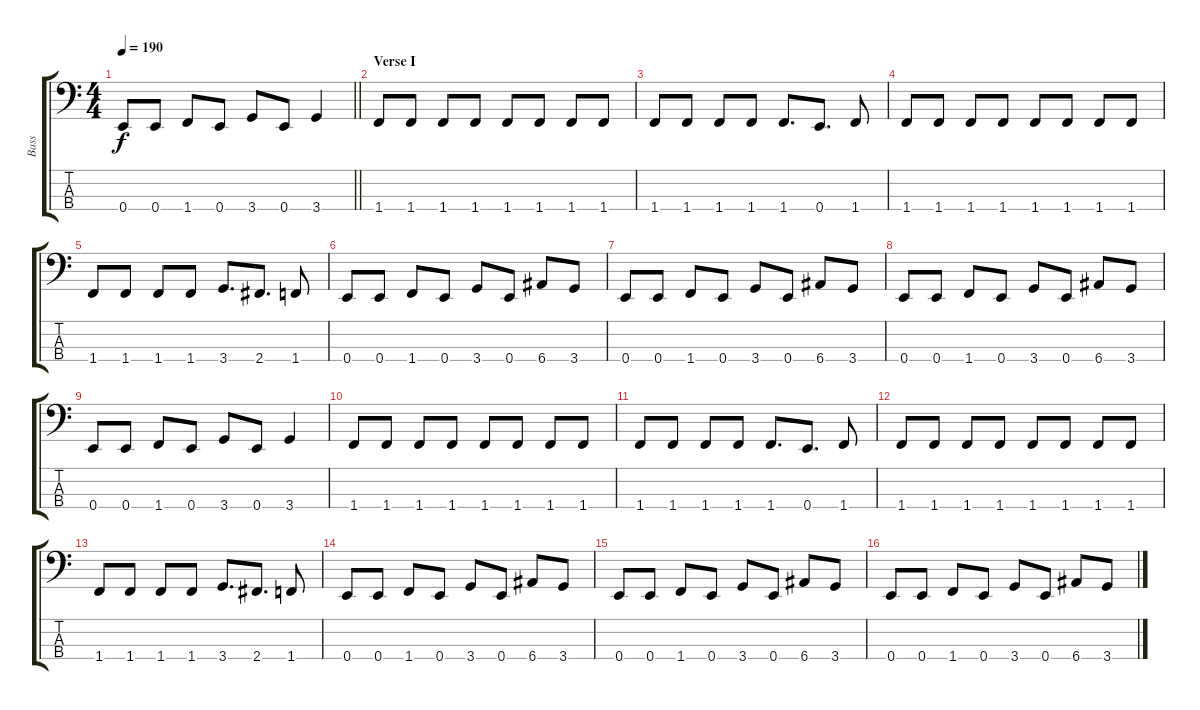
\track ("Bass" "Bass") {instrument electricbasspick}
\staff {score tabs}
\tuning (G2 D2 A1 E1) {hide}
\ts (4 4)
\tempo 190
\clef f4
\barLineRight lightlight
\ks c
0.4.8{dy f} 0.4.8 1.4.8 0.4.8 3.4.8 0.4.8 3.4.4 |
\section ("" "Verse I")
1.4.8 1.4.8 1.4.8 1.4.8 1.4.8 1.4.8 1.4.8 1.4.8 |
1.4.8 1.4.8 1.4.8 1.4.8 1.4.8{d} 0.4.8{d} 1.4.8 |
1.4.8 1.4.8 1.4.8 1.4.8 1.4.8 1.4.8 1.4.8 1.4.8 |
1.4.8 1.4.8 1.4.8 1.4.8 3.4.8{d} 2.4.8{d} 1.4.8 |
0.4.8 0.4.8 1.4.8 0.4.8 3.4.8 0.4.8 6.4.8 3.4.8 |
0.4.8 0.4.8 1.4.8 0.4.8 3.4.8 0.4.8 6.4.8 3.4.8 |
0.4.8 0.4.8 1.4.8 0.4.8 3.4.8 0.4.8 6.4.8 3.4.8 |
0.4.8 0.4.8 1.4.8 0.4.8 3.4.8 0.4.8 3.4.4 |
1.4.8 1.4.8 1.4.8 1.4.8 1.4.8 1.4.8 1.4.8 1.4.8 |
1.4.8 1.4.8 1.4.8 1.4.8 1.4.8{d} 0.4.8{d} 1.4.8 |
1.4.8 1.4.8 1.4.8 1.4.8 1.4.8 1.4.8 1.4.8 1.4.8 |
1.4.8 1.4.8 1.4.8 1.4.8 3.4.8{d} 2.4.8{d} 1.4.8 |
0.4.8 0.4.8 1.4.8 0.4.8 3.4.8 0.4.8 6.4.8 3.4.8 |
0.4.8 0.4.8 1.4.8 0.4.8 3.4.8 0.4.8 6.4.8 3.4.8 |
0.4.8 0.4.8 1.4.8 0.4.8 3.4.8 0.4.8 6.4.8 3.4.8
